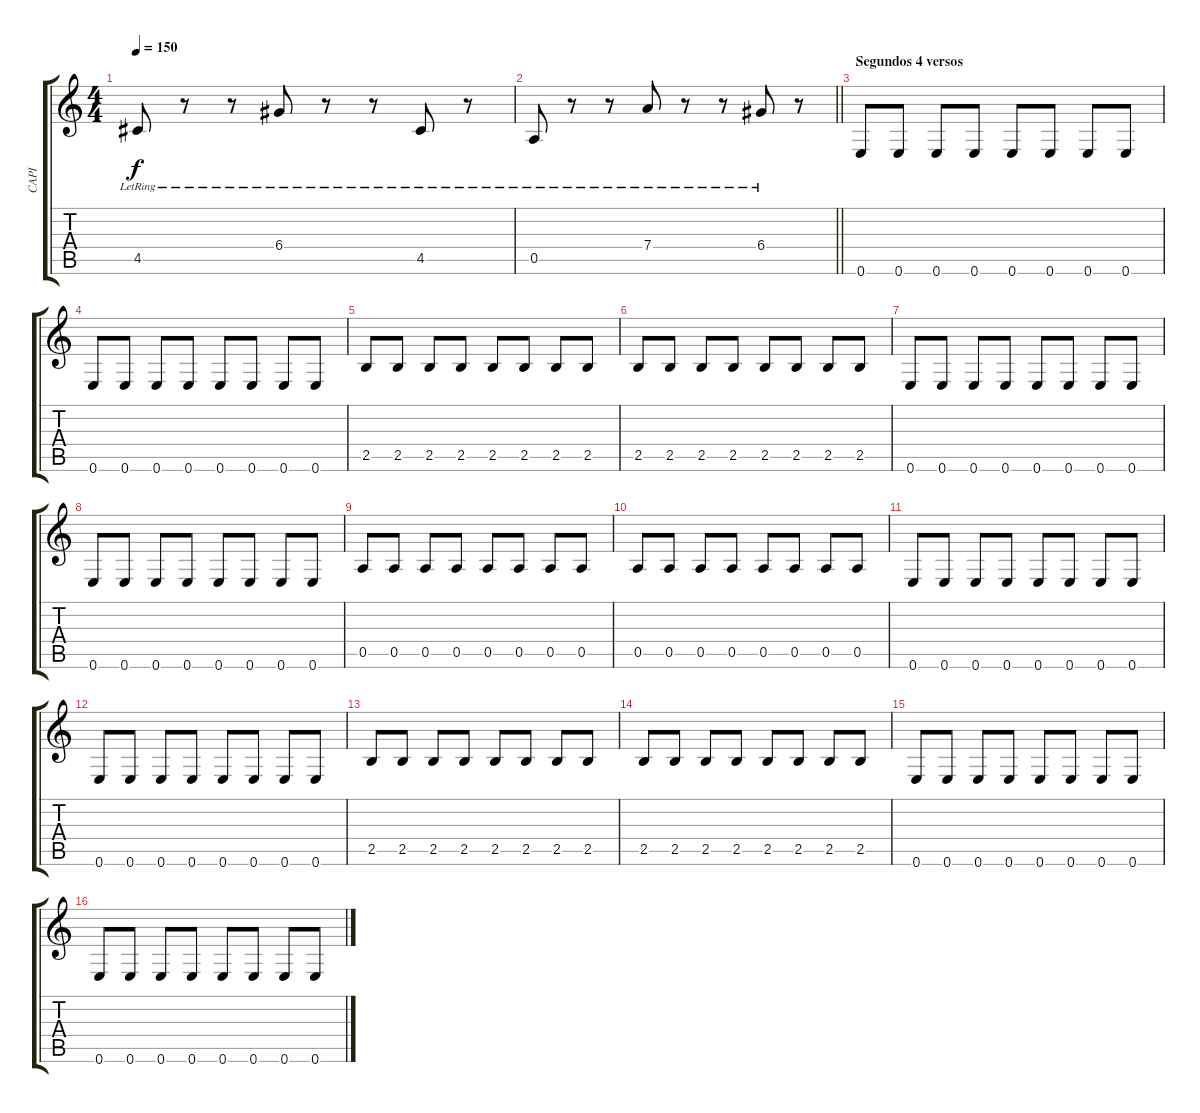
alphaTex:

\track ("CAPI" "CAPI") {instrument electricbasspick}
\staff {score tabs}
\tuning (E4 B3 G3 D3 A2 E2) {hide}
\ts (4 4)
\tempo 150
\clef g2
\ks c
4.5{lr}.8{dy f} r.8 r.8 6.4{lr}.8 r.8 r.8 4.5{lr}.8 r.8 |
\barLineRight lightlight
0.5{lr}.8 r.8 r.8 7.4{lr}.8 r.8 r.8 6.4{lr}.8 r.8 |
\section ("" "Segundos 4 versos")
0.6.8 0.6.8 0.6.8 0.6.8 0.6.8 0.6.8 0.6.8 0.6.8 |
0.6.8 0.6.8 0.6.8 0.6.8 0.6.8 0.6.8 0.6.8 0.6.8 |
2.5.8 2.5.8 2.5.8 2.5.8 2.5.8 2.5.8 2.5.8 2.5.8 |
2.5.8 2.5.8 2.5.8 2.5.8 2.5.8 2.5.8 2.5.8 2.5.8 |
0.6.8 0.6.8 0.6.8 0.6.8 0.6.8 0.6.8 0.6.8 0.6.8 |
0.6.8 0.6.8 0.6.8 0.6.8 0.6.8 0.6.8 0.6.8 0.6.8 |
0.5.8 0.5.8 0.5.8 0.5.8 0.5.8 0.5.8 0.5.8 0.5.8 |
0.5.8 0.5.8 0.5.8 0.5.8 0.5.8 0.5.8 0.5.8 0.5.8 |
0.6.8 0.6.8 0.6.8 0.6.8 0.6.8 0.6.8 0.6.8 0.6.8 |
0.6.8 0.6.8 0.6.8 0.6.8 0.6.8 0.6.8 0.6.8 0.6.8 |
2.5.8 2.5.8 2.5.8 2.5.8 2.5.8 2.5.8 2.5.8 2.5.8 |
2.5.8 2.5.8 2.5.8 2.5.8 2.5.8 2.5.8 2.5.8 2.5.8 |
0.6.8 0.6.8 0.6.8 0.6.8 0.6.8 0.6.8 0.6.8 0.6.8 |
0.6.8 0.6.8 0.6.8 0.6.8 0.6.8 0.6.8 0.6.8 0.6.8
